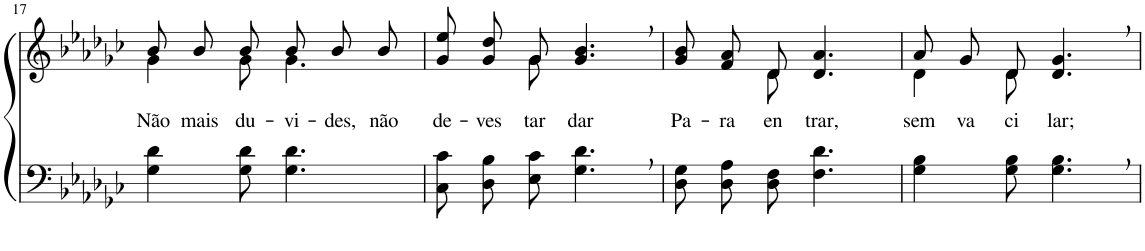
**kern	**kern	**text
*part2	*part1	*part1
*staff2	*staff1	*staff1
*I"Parte III e IV	*I"Parte I e II	*
!!LO:PB:g=z
*clefF4	*clefG2	*
*Trd2c3	*Trd2c3	*
*k[b-e-a-d-g-c-]	*k[b-e-a-d-g-c-]	*
*M6/8	*M6/8	*
=17	=17	=17
*	*^	*
!	!	!	!LO:LY:b
4G-\ 4d-\	8b-/L	4g-\	-Não
!	!	!	!LO:LY:b
.	8b-/	.	mais
!	!	!	!LO:LY:b
8G-\ 8d-\	8b-/J	8g-\	du-
!	!	!	!LO:LY:b
4.G-\ 4.d-\	8b-/L	4.g-\	-vi-
!	!	!	!LO:LY:b
.	8b-/	.	-des,
!	!	!	!LO:LY:b
.	8b-/J	.	não
=18	=18	=18	=18
!	!	!	!LO:LY:b
8C-\ 8c-\L	8g-/ 8ee-/L	4ryy	de-
!	!	!	!LO:LY:b
8D-\ 8B-\	8g-/ 8dd-/	.	-ves
!	!	!	!LO:LY:b
8E-\ 8c-\J	8g-/J	8g-\	tar-
!	!	!	!LO:LY:b
4.G-\, 4.d-\,	4.g-/, 4.b-/,	4.ryy	-dar
=19	=19	=19	=19
!	!	!	!LO:LY:b
8D-\ 8G-\L	8g-/ 8b-/L	4ryy	Pa-
!	!	!	!LO:LY:b
8D-\ 8A-\	8f/ 8a-/	.	-ra
!	!	!	!LO:LY:b
8D-\ 8F\J	8d-/J	8d-\	en-
!	!	!	!LO:LY:b
4.F\ 4.d-\	4.d-/ 4.a-/	4.ryy	-trar,
=20	=20	=20	=20
!	!	!	!LO:LY:b
4G-\ 4B-\	8a-/L	4d-\	sem
!	!	!	!LO:LY:b
.	8g-/	.	va-
!	!	!	!LO:LY:b
8G-\ 8B-\	8d-/J	8d-\	-ci-
!	!	!	!LO:LY:b
4.G-\, 4.B-\,	4.d-/, 4.g-/,	4.ryy	-lar;
*	*v	*v	*
=	=	=
*-	*-	*-
